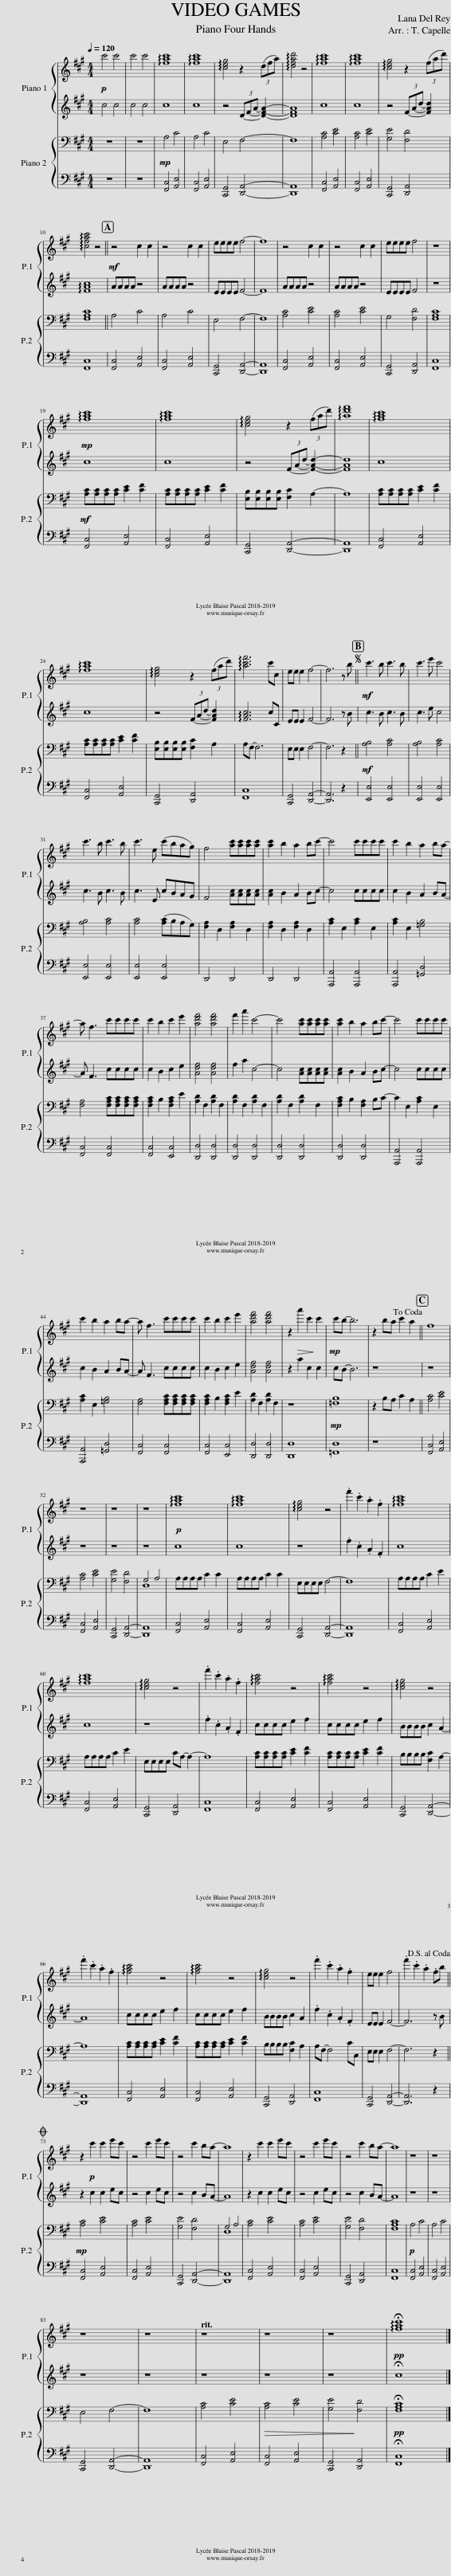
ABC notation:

X:1
%%score { 1 | 2 } { ( 3 5 ) | 4 }
L:1/8
Q:1/4=120
M:4/4
I:linebreak $
K:A
V:1 treble
V:2 treble
V:3 bass
V:5 bass
V:4 bass
V:1
!p! c'4 c'4 | c'4 c'4 | !arpeggio![fac']8 | !arpeggio![fac']8 | !arpeggio![ceg]4 z2 (3(dfa) | %5
 !arpeggio![dfad']4 z4 | !arpeggio![fac']8 | !arpeggio![fac']8 | !arpeggio![ceg]4 z2 (3(fad') |$ !arpeggio![cfac']4 z4 || %10
!mf! z4 c2 c2 | z4 c2 c2 | eeee f4- | f8 | z4 c2 c2 | %15
 z4 c2 c2 | eeee f4 | z8 |$!mp! !arpeggio![fac']8 | !arpeggio![fac']8 | %20
 !arpeggio![ceg]4 z2 (3(fad') | !arpeggio![ad'f']8 | !arpeggio![fac']8 |$ !arpeggio![fac']8 | !arpeggio![ceg]4 z2 (3(fad') | %25
 !arpeggio![ac'f']6 c'c | ee e2 f4- | f6 z b ||S!mf! c'3 b c'3 b | c'3 e' c'4 |$ %30
 c'3 b c'3 b | c'3 e (c'bag) | f4 [ac'][ac'][ac'][ac'] | [ac']2 b2 a2 bc'- | c'4 c'c'c'c' | %35
 c'2 b2 a2 ba- |$ a f3 c'c'c'c' | c'2 b2 c'2 e'2 | [ad'f']4 [ad'f']4 | f'2 a'2 c'4- | %40
 c'4 [ac'][ac'][ac'][ac'] | [ac']2 b2 a2 bc'- | c'4 c'c'c'c' |$ c'2 b2 a2 ba- | a f3 c'c'c'c' | %45
 c'2 b2 c'2 e'2 | [ad'f']4 [ad'f']4 | z2!>(! a'2 c'2!>)! c'2 |!mp! c'b- b6 | z2 ba c'2 a2!dacoda! || %50
 f8 |$ z8 | z8 | z8 |!p! !arpeggio![fac']8 | %55
 !arpeggio![fac']8 | !arpeggio![ceg]4 z4 | .f'2 .c'2 .a2 .f2 | !arpeggio![fac']8 |$ !arpeggio![fac']8 | %60
 !arpeggio![ceg]4 z4 | .f'2 .c'2 .a2 .f2 | !arpeggio![fac']4 z4 | !arpeggio![fac']4 z4 | !arpeggio![ceg]4 z4 |$ %65
 .f'2 .c'2 .a2 .f2 | !arpeggio![fac']4 z4 | !arpeggio![fac']4 z4 | !arpeggio![ceg]4 z4 | .f'2 .c'2 .a2 .f2 | %70
 ee e2 f4 | .f'2 .c'2 .a2 .fb!D.S.! ||$O z2!p! c'2 c'2 e'c' | z4 c'2 e'c' | z4 c'2 ba- | %75
 a8 | z2 c'2 c'2 e'c' | z4 c'2 e'c' | z4 c'2 ba- | a8 | %80
 z8 | z8 |$ z8 | z8 | z8 | %85
 z8 | z8 |!pp! !arpeggio!!fermata![fac']8 |] %88
V:2
 c4 c4 | c4 c4 | c8 | c8 | z4 (3D-F-A- [DFA]2- | %5
 [DFA]8 | c8 | c8 | z4 (3F-A-d- [FAd]2 |$ !arpeggio![FAc]8 || %10
 AAAA z4 | AAAA z4 | EEEE F4- | F8 | AAAA z4 | %15
 AAAA z4 | EEEE F4 | z8 |$ c8 | c8 | %20
 z4 (3F-A-d- [FAd]2- | [FAd]8 | c8 |$ c8 | z4 (3F-A-d- [FAd]2 | %25
 !arpeggio![FAc]6 cC | EE E2 F4- | F6 z B || c3 B c3 B | c3 e c4 |$ %30
 c3 B c3 B | c3 E cBAG | F4 [Ac][Ac][Ac][Ac] | [Ac]2 B2 A2 Bc- | c4 cccc | %35
 c2 B2 A2 BA- |$ A F3 cccc | c2 B2 c2 e2 | [Adf]4 [Adf]4 | f2 a2 c4- | %40
 c4 [Ac][Ac][Ac][Ac] | [Ac]2 B2 A2 Bc- | c4 cccc |$ c2 B2 A2 BA- | A F3 cccc | %45
 c2 B2 c2 e2 | [Adf]4 [Adf]4 | z2 a2 c2 c2 | cB- B6 | z8 || %50
 z8 |$ z8 | z8 | z8 | c8 | %55
 c8 | z8 | .f2 .c2 .A2 .F2 | c8 |$ c8 | %60
 z8 | .f2 .c2 .A2 .F2 | cccc e2 f2 | cccc e2 f2 | BBBB c2 A2- |$ %65
 A8 | cccc e2 f2 | cccc e2 f2 | BBBB c2 A2 | .f2 .c2 .A2 .F2 | %70
 EE E2 F4- | F6 z B ||$ z2 c2 c2 ec | z4 c2 ec | z4 c2 BA- | %75
 A8 | z2 c2 c2 ec | z4 c2 ec | z4 c2 BA- | A8 | %80
 z8 | z8 |$ z8 | z8 | z8 | %85
 z8 | z8 | !fermata!c8 |] %88
V:3
 z8 | z8 |!mp! A,4 C4 | A,4 C4 | E,4 F,4- | %5
 F,8 | [A,C]4 [CE]4 | [A,C]4 [CE]4 | [G,E]4 [F,D]4 |$ [F,A,C]8 || %10
 A,4 C4 | A,4 C4 | E,4 F,4- | F,8 | [A,C]4 [CE]4 | %15
 [A,C]4 [CE]4 | G,4 [F,D]4 | [F,A,C]8 |$!mf! [A,C][A,C][A,C][A,C] [CE]2 [CF]2 | [A,C][A,C][A,C][A,C] [CE]2 [CF]2 | %20
 [E,B,][E,B,][E,B,][E,B,] [F,C]2 A,2- | A,8 | [A,C][A,C][A,C][A,C] [CE]2 [CF]2 |$ [A,C][A,C][A,C][A,C] [CE]2 [CF]2 | [E,B,][E,B,][E,B,][E,B,] [F,C]2 A,2 | %25
 A,F,- F,6 | E,E, E,2 F,4- | F,6 z2 ||!mf! [A,B,]4 [A,C]4 | [A,B,]4 [A,C]4 |$ %30
 [A,B,]4 [A,C]4 | [A,C]4 ([A,C]B,A,G,) | [F,A,]2 D,2 [F,A,]2 D,2 | [F,A,]2 D,2 [F,A,]2 D,2 | [A,C]2 E,2 [A,C]2 E,2 | %35
 [A,C]2 E,2 [=G,B,]4 |$ [F,A,]4 [F,A,C][F,A,C][F,A,C][F,A,C] | [F,A,C]2 B,2 [F,A,C]2 E2 | [A,D]2 F,2 [A,D]2 F,2 | [A,D]2 F,2 [A,D]2 F,2 | %40
 [A,D]2 F,2 [A,D]2 F,2 | [F,A,C]2 B,2 [F,A,]2 B,C- | C2 E,2 [A,C]2 E,2 |$ [A,C]2 E,2 [=G,B,]4 | [F,A,]4 [F,A,C][F,A,C][F,A,C][F,A,C] | %45
 [F,A,C]2 B,2 [F,A,C]2 E2 | [A,D]2 F,2 [A,D]2 F,2 | z8 |!mp! [=F,B,]8 | z2 B,A, C2 A,2 || %50
 [A,C]4 [CE]4 |$ [A,C]4 [CE]4 | [G,E]4 [F,D]4 | G,4 A,4 | A,A,A,A, C2 C2 | %55
 A,A,A,A, C2 C2 | E,E,E,E, F,4- | F,8 | A,A,A,A, C2 E2 |$ A,A,A,A, C2 E2 | %60
 E,E,E,E, CA,- A,2- | A,8 | [A,C][A,C][A,C][A,C] [CE]2 [CF]2 | [A,C][A,C][A,C][A,C] [CE]2 [CF]2 | B,B,B,B, [F,C]2 A,2- |$ %65
 A,8 | [A,C][A,C][A,C][A,C] [CE]2 [CF]2 | [A,C][A,C][A,C][A,C] [CE]2 [CF]2 | B,B,B,B, [F,C]2 A,2 | A,F,- F,4 CC, | %70
 E,E, E,2 F,4- | F,6 z2 ||$!mp! [A,C]4 [CE]4 | [A,C]4 [CE]4 | [G,E]4 [F,D]4 | %75
 G,4 A,4 | [A,C]4 [CE]4 | [A,C]4 [CE]4 | [G,E]4 [F,D]4 | [F,A,C]8 | %80
!p! A,4 C4 | A,4 C4 |$ E,4 F,4- | F,8 | [A,C]4 [CE]4 | %85
!>(! [A,C]4 [CE]4 | [G,E]4!>)! [F,D]4 |!pp! !fermata![F,A,C]8 |] %88
V:4
 z8 | z8 | [F,,C,]4 [A,,E,]4 | [F,,C,]4 [A,,E,]4 | [C,,G,,]4 [D,,A,,]4- | %5
 [D,,A,,]8 | [F,,C,]4 [A,,E,]4 | [F,,C,]4 [A,,E,]4 | [C,,G,,]4 [D,,A,,]4 |$ [F,,C,]8 || %10
 [F,,C,]4 [A,,E,]4 | [F,,C,]4 [A,,E,]4 | [C,,G,,]4 [D,,A,,]4- | [D,,A,,]8 | [F,,C,]4 [A,,E,]4 | %15
 [F,,C,]4 [A,,E,]4 | [C,,G,,]4 [D,,A,,]4 | [F,,C,]8 |$ [F,,C,]4 [A,,E,]4 | [F,,C,]4 [A,,E,]4 | %20
 [C,,G,,]4 [D,,A,,]4- | [D,,A,,]8 | [F,,C,]4 [A,,E,]4 |$ [F,,C,]4 [A,,E,]4 | [C,,G,,]4 [D,,A,,]4 | %25
 [F,,C,]8 | [C,,G,,]4 [D,,A,,]4- | [D,,A,,]6 z2 || [E,,E,]4 [E,,E,]4 | [E,,E,]4 [E,,E,]4 |$ %30
 [E,,E,]4 [E,,E,]4 | [E,,E,]4 [E,,E,]4 | D,,4 D,,4 | D,,4 D,,4 | [A,,,A,,]4 [A,,,A,,]4 | %35
 [A,,,A,,]4 [=G,,D,]4 |$ [F,,C,]4 [F,,C,]4 | [F,,C,]4 [E,,C,]4 | [D,,D,]4 [D,,D,]4 | [D,,D,]4 [D,,D,]4 | %40
 [D,,D,]4 [D,,D,]4 | [D,,D,]4 [D,,D,]4 | [A,,,A,,]4 [A,,,A,,]4 |$ [A,,,A,,]4 [=G,,D,]4 | [F,,C,]4 [F,,C,]4 | %45
 [F,,C,]4 [E,,C,]4 | [D,,D,]4 [D,,D,]4 | [D,,D,]8 | [=F,,D,]8 | z8 || %50
 [F,,C,]4 [A,,E,]4 |$ [F,,C,]4 [A,,E,]4 | [C,,G,,]4 [D,,A,,]4- | [D,,A,,]8 | [F,,C,]4 [A,,E,]4 | %55
 [F,,C,]4 [A,,E,]4 | [C,,G,,]4 [D,,A,,]4- | [D,,A,,]8 | [F,,C,]4 [A,,E,]4 |$ [F,,C,]4 [A,,E,]4 | %60
 [C,,G,,]4 [D,,A,,]4 | [F,,C,]8 | [F,,C,]4 [A,,E,]4 | [F,,C,]4 [A,,E,]4 | [C,,G,,]4 [D,,A,,]4- |$ %65
 [D,,A,,]8 | [F,,C,]4 [A,,E,]4 | [F,,C,]4 [A,,E,]4 | [C,,G,,]4 [D,,A,,]4 | [F,,C,]8 | %70
 [C,,G,,]4 [D,,A,,]4- | [D,,A,,]6 z2 ||$ [F,,C,]4 [A,,E,]4 | [F,,C,]4 [A,,E,]4 | [C,,G,,]4 [D,,A,,]4- | %75
 [D,,A,,]8 | [F,,C,]4 [A,,E,]4 | [F,,C,]4 [A,,E,]4 | [C,,G,,]4 [D,,A,,]4 | [F,,C,]8 | %80
 [F,,C,]4 [A,,E,]4 | [F,,C,]4 [A,,E,]4 |$ [C,,G,,]4 [D,,A,,]4- | [D,,A,,]8 | [F,,C,]4 [A,,E,]4 | %85
 [F,,C,]4 [A,,E,]4 | [C,,G,,]4 [D,,A,,]4 | !fermata![F,,C,]8 |] %88
V:5
 x8 | x8 | x8 | x8 | x8 | %5
 x8 | x8 | x8 | x8 |$ x8 || %10
 x8 | x8 | x8 | x8 | x8 | %15
 x8 | x8 | x8 |$ x8 | x8 | %20
 x8 | x8 | x8 |$ x8 | x8 | %25
 x8 | x8 | x8 || x8 | x8 |$ %30
 x8 | x8 | x8 | x8 | x8 | %35
 x8 |$ x8 | x8 | x8 | x8 | %40
 x8 | x8 | x8 |$ x8 | x8 | %45
 x8 | x8 | x8 | x8 | x8 || %50
 x8 |$ x8 | x8 | D,8 | x8 | %55
 x8 | x8 | x8 | x8 |$ x8 | %60
 x8 | x8 | x8 | x8 | x8 |$ %65
 x8 | x8 | x8 | x8 | x8 | %70
 x8 | x8 ||$ x8 | x8 | x8 | %75
 D,8 | x8 | x8 | x8 | x8 | %80
 x8 | x8 |$ x8 | x8 | x8 | %85
 x8 | x8 | x8 |] %88
